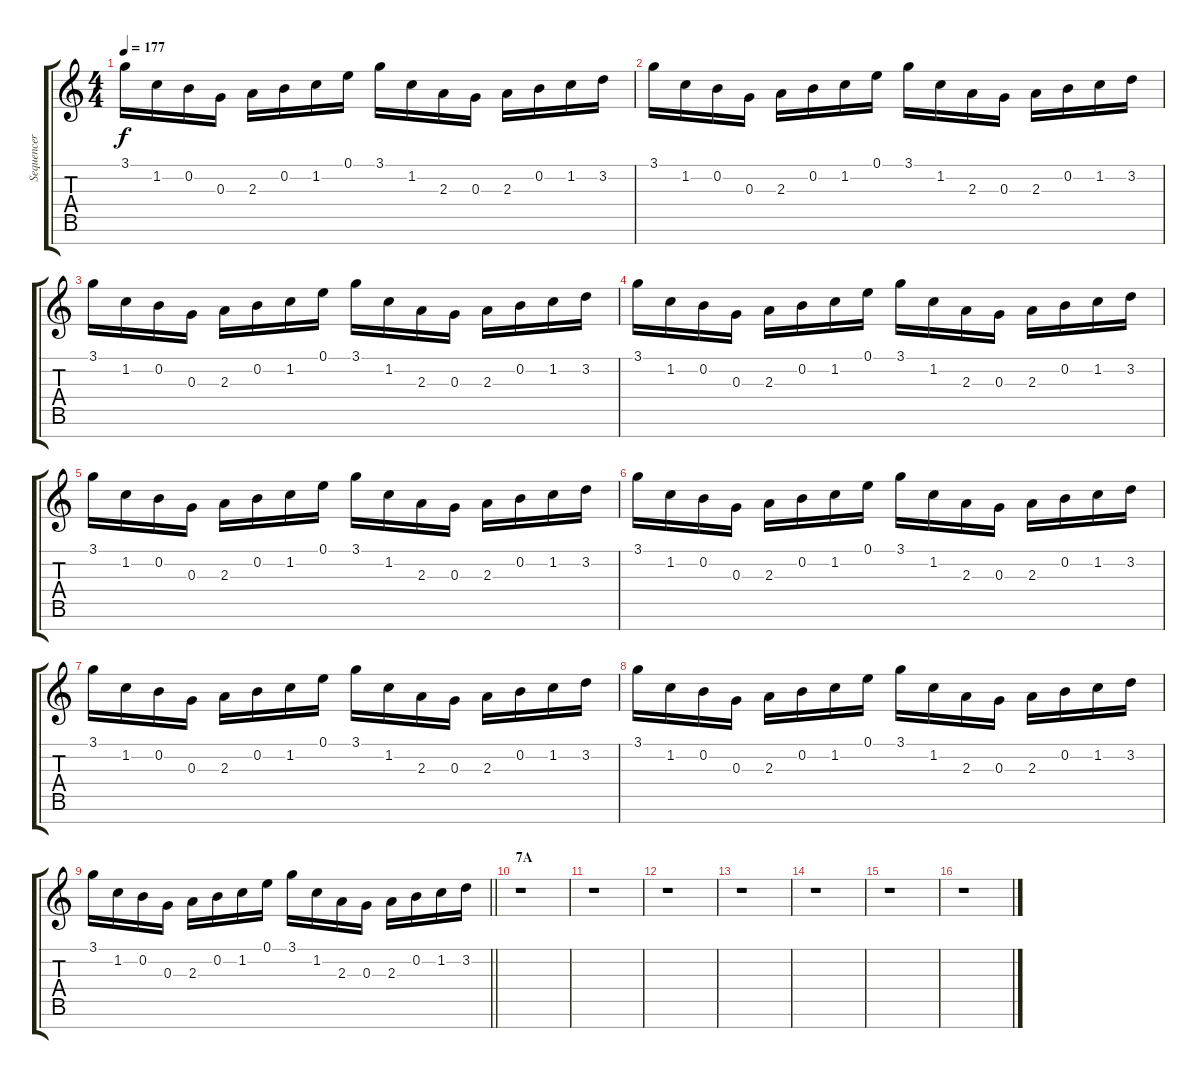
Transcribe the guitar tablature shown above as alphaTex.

\track ("Sequencer" "Sequencer") {instrument pad1newage}
\staff {score tabs}
\tuning (E5 B4 G4 D4 A3 E3 B2) {hide}
\ts (4 4)
\tempo 177
\clef g2
\ks c
3.1.16{dy f} 1.2.16 0.2.16 0.3.16 2.3.16 0.2.16 1.2.16 0.1.16 3.1.16 1.2.16 2.3.16 0.3.16 2.3.16 0.2.16 1.2.16 3.2.16 |
3.1.16 1.2.16 0.2.16 0.3.16 2.3.16 0.2.16 1.2.16 0.1.16 3.1.16 1.2.16 2.3.16 0.3.16 2.3.16 0.2.16 1.2.16 3.2.16 |
3.1.16 1.2.16 0.2.16 0.3.16 2.3.16 0.2.16 1.2.16 0.1.16 3.1.16 1.2.16 2.3.16 0.3.16 2.3.16 0.2.16 1.2.16 3.2.16 |
3.1.16 1.2.16 0.2.16 0.3.16 2.3.16 0.2.16 1.2.16 0.1.16 3.1.16 1.2.16 2.3.16 0.3.16 2.3.16 0.2.16 1.2.16 3.2.16 |
3.1.16 1.2.16 0.2.16 0.3.16 2.3.16 0.2.16 1.2.16 0.1.16 3.1.16 1.2.16 2.3.16 0.3.16 2.3.16 0.2.16 1.2.16 3.2.16 |
3.1.16 1.2.16 0.2.16 0.3.16 2.3.16 0.2.16 1.2.16 0.1.16 3.1.16 1.2.16 2.3.16 0.3.16 2.3.16 0.2.16 1.2.16 3.2.16 |
3.1.16 1.2.16 0.2.16 0.3.16 2.3.16 0.2.16 1.2.16 0.1.16 3.1.16 1.2.16 2.3.16 0.3.16 2.3.16 0.2.16 1.2.16 3.2.16 |
3.1.16 1.2.16 0.2.16 0.3.16 2.3.16 0.2.16 1.2.16 0.1.16 3.1.16 1.2.16 2.3.16 0.3.16 2.3.16 0.2.16 1.2.16 3.2.16 |
\barLineRight lightlight
3.1.16 1.2.16 0.2.16 0.3.16 2.3.16 0.2.16 1.2.16 0.1.16 3.1.16 1.2.16 2.3.16 0.3.16 2.3.16 0.2.16 1.2.16 3.2.16 |
\section ("" "7A")
r.1 |
r.1 |
r.1 |
r.1 |
r.1 |
r.1 |
r.1
